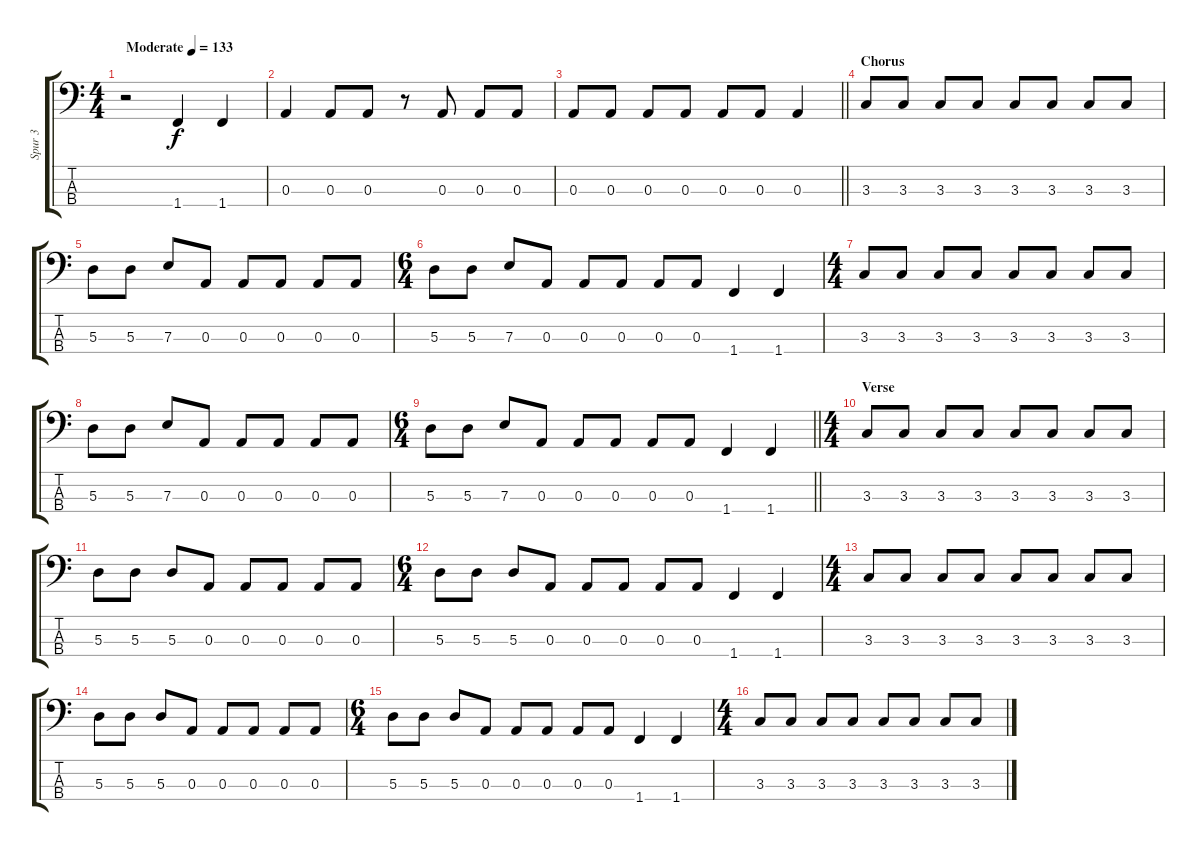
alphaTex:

\track ("Spur 3" "Spur 3") {instrument electricbassfinger}
\staff {score tabs}
\tuning (G2 D2 A1 E1) {hide}
\ts (4 4)
\tempo (133 "Moderate")
\clef f4
\ks c
r.2{dy f instrument electricbassfinger} 1.4.4 1.4.4 |
0.3.4 0.3.8 0.3.8 r.8 0.3.8 0.3.8 0.3.8 |
\barLineRight lightlight
0.3.8 0.3.8 0.3.8 0.3.8 0.3.8 0.3.8 0.3.4 |
\section ("" "Chorus")
3.3.8 3.3.8 3.3.8 3.3.8 3.3.8 3.3.8 3.3.8 3.3.8 |
5.3.8 5.3.8 7.3.8 0.3.8 0.3.8 0.3.8 0.3.8 0.3.8 |
\ts (6 4)
5.3.8 5.3.8 7.3.8 0.3.8 0.3.8 0.3.8 0.3.8 0.3.8 1.4.4 1.4.4 |
\ts (4 4)
3.3.8 3.3.8 3.3.8 3.3.8 3.3.8 3.3.8 3.3.8 3.3.8 |
5.3.8 5.3.8 7.3.8 0.3.8 0.3.8 0.3.8 0.3.8 0.3.8 |
\ts (6 4)
\barLineRight lightlight
5.3.8 5.3.8 7.3.8 0.3.8 0.3.8 0.3.8 0.3.8 0.3.8 1.4.4 1.4.4 |
\ts (4 4)
\section ("" "Verse")
3.3.8 3.3.8 3.3.8 3.3.8 3.3.8 3.3.8 3.3.8 3.3.8 |
5.3.8 5.3.8 5.3.8 0.3.8 0.3.8 0.3.8 0.3.8 0.3.8 |
\ts (6 4)
5.3.8 5.3.8 5.3.8 0.3.8 0.3.8 0.3.8 0.3.8 0.3.8 1.4.4 1.4.4 |
\ts (4 4)
3.3.8 3.3.8 3.3.8 3.3.8 3.3.8 3.3.8 3.3.8 3.3.8 |
5.3.8 5.3.8 5.3.8 0.3.8 0.3.8 0.3.8 0.3.8 0.3.8 |
\ts (6 4)
5.3.8 5.3.8 5.3.8 0.3.8 0.3.8 0.3.8 0.3.8 0.3.8 1.4.4 1.4.4 |
\ts (4 4)
3.3.8 3.3.8 3.3.8 3.3.8 3.3.8 3.3.8 3.3.8 3.3.8
